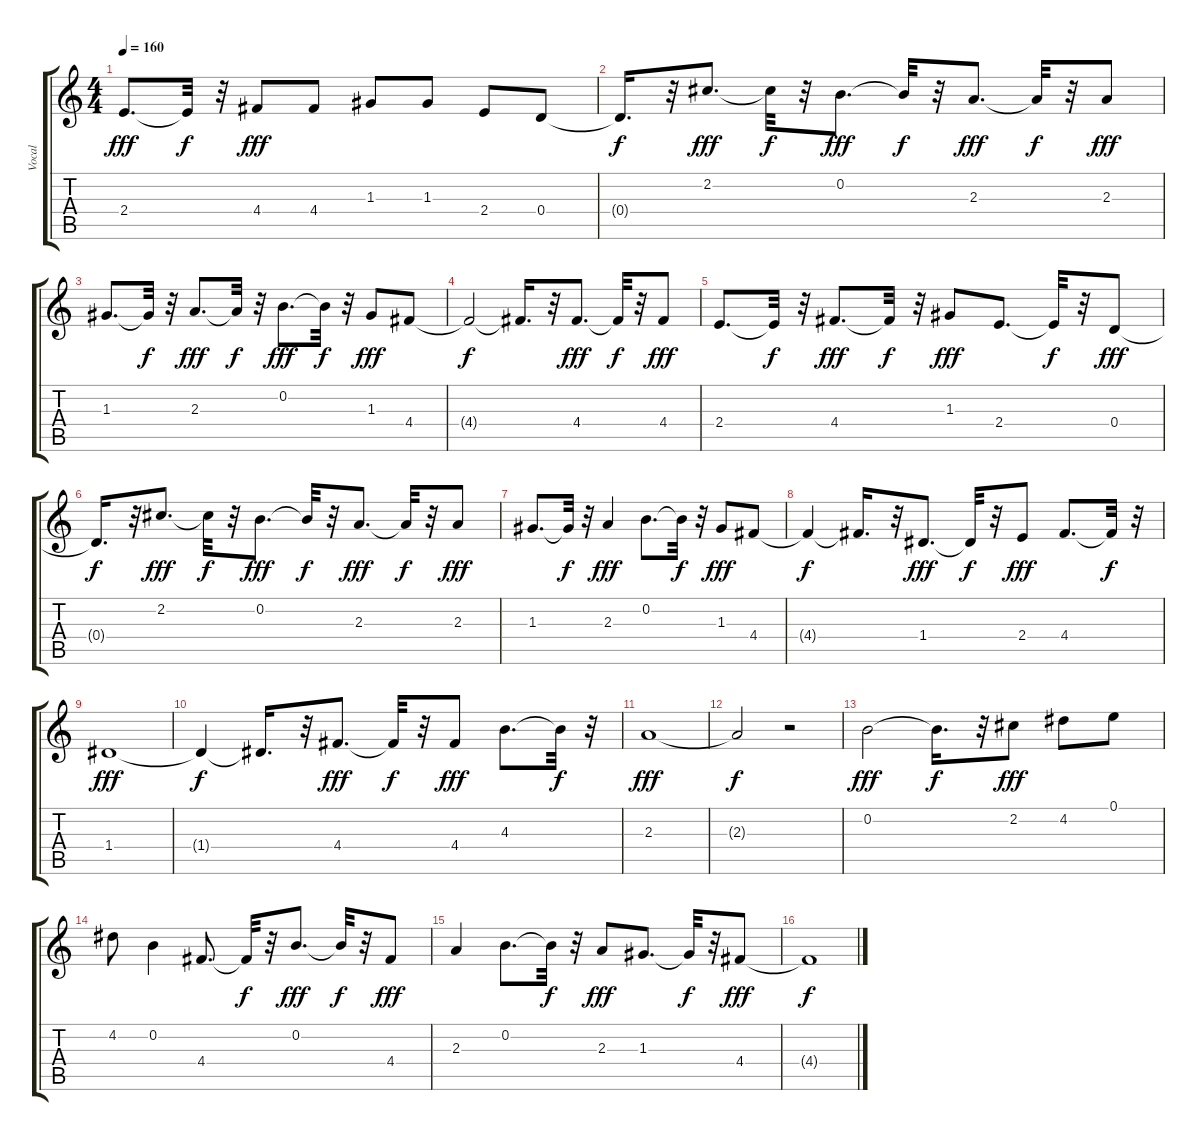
\track ("Vocal" "Vocal") {instrument distortionguitar}
\staff {score tabs}
\tuning (E4 B3 G3 D3 A2 E2) {hide}
\ts (4 4)
\tempo 160
\clef g2
\ks c
2.4.8{d dy fff} 2.4{t}.32{dy f} r.32 4.4.8{dy fff} 4.4.8 1.3.8 1.3.8 2.4.8 0.4.8 |
0.4{t}.16{d dy f} r.32 2.2.8{d dy fff} 2.2{t}.32{dy f} r.32 0.2.8{d dy fff} 0.2{t}.32{dy f} r.32 2.3.8{d dy fff} 2.3{t}.32{dy f} r.32 2.3.8{dy fff} |
1.3.8{d} 1.3{t}.32{dy f} r.32 2.3.8{d dy fff} 2.3{t}.32{dy f} r.32 0.2.8{d dy fff} 0.2{t}.32{dy f} r.32 1.3.8{dy fff} 4.4.8 |
4.4{t}.2{dy f} 4.4{t}.16{d} r.32 4.4.8{d dy fff} 4.4{t}.32{dy f} r.32 4.4.8{dy fff} |
2.4.8{d} 2.4{t}.32{dy f} r.32 4.4.8{d dy fff} 4.4{t}.32{dy f} r.32 1.3.8{dy fff} 2.4.8{d} 2.4{t}.32{dy f} r.32 0.4.8{dy fff} |
0.4{t}.16{d dy f} r.32 2.2.8{d dy fff} 2.2{t}.32{dy f} r.32 0.2.8{d dy fff} 0.2{t}.32{dy f} r.32 2.3.8{d dy fff} 2.3{t}.32{dy f} r.32 2.3.8{dy fff} |
1.3.8{d} 1.3{t}.32{dy f} r.32 2.3.4{dy fff} 0.2.8{d} 0.2{t}.32{dy f} r.32 1.3.8{dy fff} 4.4.8 |
4.4{t}.4{dy f} 4.4{t}.16{d} r.32 1.4.8{d dy fff} 1.4{t}.32{dy f} r.32 2.4.8{dy fff} 4.4.8{d} 4.4{t}.32{dy f} r.32 |
1.4.1{dy fff} |
1.4{t}.4{dy f} 1.4{t}.16{d} r.32 4.4.8{d dy fff} 4.4{t}.32{dy f} r.32 4.4.8{dy fff} 4.3.8{d} 4.3{t}.32{dy f} r.32 |
2.3.1{dy fff} |
2.3{t}.2{dy f} r.2 |
0.2.2{dy fff} 0.2{t}.16{d dy f} r.32 2.2.8{dy fff} 4.2.8 0.1.8 |
4.2.8 0.2.4 4.4.8{d} 4.4{t}.32{dy f} r.32 0.2.8{d dy fff} 0.2{t}.32{dy f} r.32 4.4.8{dy fff} |
2.3.4 0.2.8{d} 0.2{t}.32{dy f} r.32 2.3.8{dy fff} 1.3.8{d} 1.3{t}.32{dy f} r.32 4.4.8{dy fff} |
4.4{t}.1{dy f}
